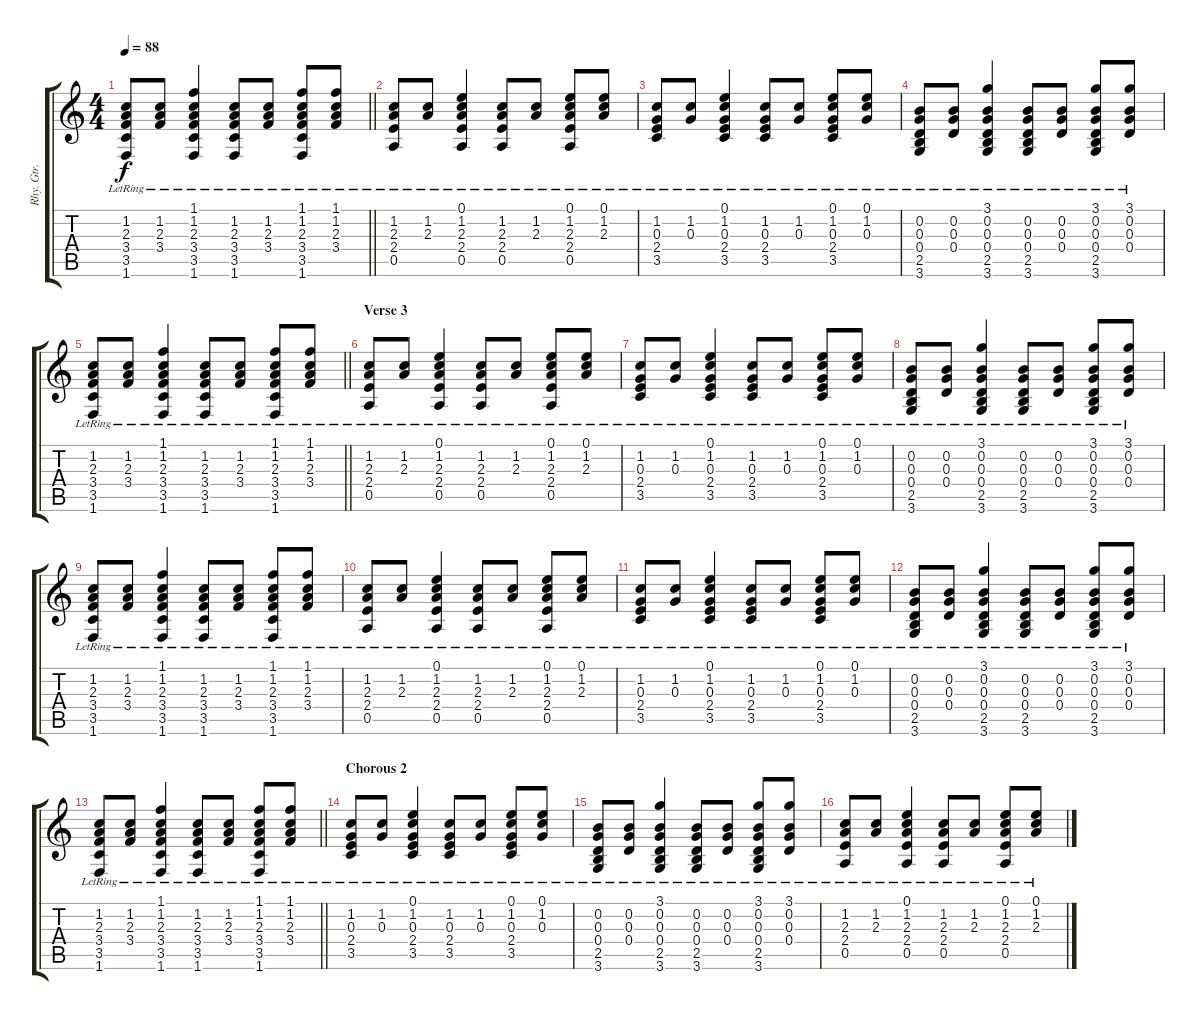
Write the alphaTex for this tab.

\track ("Rhy. Gtr. 1" "Rhy. Gtr. ") {instrument acousticguitarsteel}
\staff {score tabs}
\tuning (E4 B3 G3 D3 A2 E2) {hide}
\ts (4 4)
\tempo 88
\clef g2
\barLineRight lightlight
\ks c
(1.2{lr} 2.3{lr} 3.4{lr} 3.5{lr} 1.6).8{dy f} (1.2{lr} 2.3{lr} 3.4).8 (1.1{lr} 1.2{lr} 2.3{lr} 3.4{lr} 3.5{lr} 1.6).4 (1.2{lr} 2.3{lr} 3.4{lr} 3.5{lr} 1.6).8 (1.2{lr} 2.3{lr} 3.4).8 (1.1{lr} 1.2{lr} 2.3{lr} 3.4{lr} 3.5{lr} 1.6).8 (1.1{lr} 1.2{lr} 2.3{lr} 3.4).8 |
\section ("" "")
(1.2{lr} 2.3{lr} 2.4{lr} 0.5{lr}).8 (1.2{lr} 2.3{lr}).8 (0.1{lr} 1.2{lr} 2.3{lr} 2.4{lr} 0.5{lr}).4 (1.2{lr} 2.3{lr} 2.4{lr} 0.5{lr}).8 (1.2{lr} 2.3{lr}).8 (0.1{lr} 1.2{lr} 2.3{lr} 2.4{lr} 0.5{lr}).8 (0.1{lr} 1.2{lr} 2.3{lr}).8 |
(1.2{lr} 0.3{lr} 2.4{lr} 3.5{lr}).8 (1.2{lr} 0.3{lr}).8 (0.1{lr} 1.2{lr} 0.3{lr} 2.4{lr} 3.5{lr}).4 (1.2{lr} 0.3{lr} 2.4{lr} 3.5{lr}).8 (1.2{lr} 0.3{lr}).8 (0.1{lr} 1.2{lr} 0.3{lr} 2.4{lr} 3.5{lr}).8 (0.1{lr} 1.2{lr} 0.3{lr}).8 |
(0.2{lr} 0.3{lr} 0.4{lr} 2.5{lr} 3.6).8 (0.2{lr} 0.3{lr} 0.4).8 (3.1{lr} 0.2{lr} 0.3{lr} 0.4{lr} 2.5{lr} 3.6).4 (0.2{lr} 0.3{lr} 0.4{lr} 2.5{lr} 3.6).8 (0.2{lr} 0.3{lr} 0.4).8 (3.1{lr} 0.2{lr} 0.3{lr} 0.4{lr} 2.5{lr} 3.6).8 (3.1{lr} 0.2{lr} 0.3{lr} 0.4).8 |
\barLineRight lightlight
(1.2{lr} 2.3{lr} 3.4{lr} 3.5{lr} 1.6).8 (1.2{lr} 2.3{lr} 3.4).8 (1.1{lr} 1.2{lr} 2.3{lr} 3.4{lr} 3.5{lr} 1.6).4 (1.2{lr} 2.3{lr} 3.4{lr} 3.5{lr} 1.6).8 (1.2{lr} 2.3{lr} 3.4).8 (1.1{lr} 1.2{lr} 2.3{lr} 3.4{lr} 3.5{lr} 1.6).8 (1.1{lr} 1.2{lr} 2.3{lr} 3.4).8 |
\section ("" "Verse 3")
(1.2{lr} 2.3{lr} 2.4{lr} 0.5{lr}).8 (1.2{lr} 2.3{lr}).8 (0.1{lr} 1.2{lr} 2.3{lr} 2.4{lr} 0.5{lr}).4 (1.2{lr} 2.3{lr} 2.4{lr} 0.5{lr}).8 (1.2{lr} 2.3{lr}).8 (0.1{lr} 1.2{lr} 2.3{lr} 2.4{lr} 0.5{lr}).8 (0.1{lr} 1.2{lr} 2.3{lr}).8 |
(1.2{lr} 0.3{lr} 2.4{lr} 3.5{lr}).8 (1.2{lr} 0.3{lr}).8 (0.1{lr} 1.2{lr} 0.3{lr} 2.4{lr} 3.5{lr}).4 (1.2{lr} 0.3{lr} 2.4{lr} 3.5{lr}).8 (1.2{lr} 0.3{lr}).8 (0.1{lr} 1.2{lr} 0.3{lr} 2.4{lr} 3.5{lr}).8 (0.1{lr} 1.2{lr} 0.3{lr}).8 |
(0.2{lr} 0.3{lr} 0.4{lr} 2.5{lr} 3.6).8 (0.2{lr} 0.3{lr} 0.4).8 (3.1{lr} 0.2{lr} 0.3{lr} 0.4{lr} 2.5{lr} 3.6).4 (0.2{lr} 0.3{lr} 0.4{lr} 2.5{lr} 3.6).8 (0.2{lr} 0.3{lr} 0.4).8 (3.1{lr} 0.2{lr} 0.3{lr} 0.4{lr} 2.5{lr} 3.6).8 (3.1{lr} 0.2{lr} 0.3{lr} 0.4).8 |
(1.2{lr} 2.3{lr} 3.4{lr} 3.5{lr} 1.6).8 (1.2{lr} 2.3{lr} 3.4).8 (1.1{lr} 1.2{lr} 2.3{lr} 3.4{lr} 3.5{lr} 1.6).4 (1.2{lr} 2.3{lr} 3.4{lr} 3.5{lr} 1.6).8 (1.2{lr} 2.3{lr} 3.4).8 (1.1{lr} 1.2{lr} 2.3{lr} 3.4{lr} 3.5{lr} 1.6).8 (1.1{lr} 1.2{lr} 2.3{lr} 3.4).8 |
(1.2{lr} 2.3{lr} 2.4{lr} 0.5{lr}).8 (1.2{lr} 2.3{lr}).8 (0.1{lr} 1.2{lr} 2.3{lr} 2.4{lr} 0.5{lr}).4 (1.2{lr} 2.3{lr} 2.4{lr} 0.5{lr}).8 (1.2{lr} 2.3{lr}).8 (0.1{lr} 1.2{lr} 2.3{lr} 2.4{lr} 0.5{lr}).8 (0.1{lr} 1.2{lr} 2.3{lr}).8 |
(1.2{lr} 0.3{lr} 2.4{lr} 3.5{lr}).8 (1.2{lr} 0.3{lr}).8 (0.1{lr} 1.2{lr} 0.3{lr} 2.4{lr} 3.5{lr}).4 (1.2{lr} 0.3{lr} 2.4{lr} 3.5{lr}).8 (1.2{lr} 0.3{lr}).8 (0.1{lr} 1.2{lr} 0.3{lr} 2.4{lr} 3.5{lr}).8 (0.1{lr} 1.2{lr} 0.3{lr}).8 |
(0.2{lr} 0.3{lr} 0.4{lr} 2.5{lr} 3.6).8 (0.2{lr} 0.3{lr} 0.4).8 (3.1{lr} 0.2{lr} 0.3{lr} 0.4{lr} 2.5{lr} 3.6).4 (0.2{lr} 0.3{lr} 0.4{lr} 2.5{lr} 3.6).8 (0.2{lr} 0.3{lr} 0.4).8 (3.1{lr} 0.2{lr} 0.3{lr} 0.4{lr} 2.5{lr} 3.6).8 (3.1{lr} 0.2{lr} 0.3{lr} 0.4).8 |
\barLineRight lightlight
(1.2{lr} 2.3{lr} 3.4{lr} 3.5{lr} 1.6).8 (1.2{lr} 2.3{lr} 3.4).8 (1.1{lr} 1.2{lr} 2.3{lr} 3.4{lr} 3.5{lr} 1.6).4 (1.2{lr} 2.3{lr} 3.4{lr} 3.5{lr} 1.6).8 (1.2{lr} 2.3{lr} 3.4).8 (1.1{lr} 1.2{lr} 2.3{lr} 3.4{lr} 3.5{lr} 1.6).8 (1.1{lr} 1.2{lr} 2.3{lr} 3.4).8 |
\section ("" "Chorous 2")
(1.2{lr} 0.3{lr} 2.4{lr} 3.5{lr}).8 (1.2{lr} 0.3{lr}).8 (0.1{lr} 1.2{lr} 0.3{lr} 2.4{lr} 3.5{lr}).4 (1.2{lr} 0.3{lr} 2.4{lr} 3.5{lr}).8 (1.2{lr} 0.3{lr}).8 (0.1{lr} 1.2{lr} 0.3{lr} 2.4{lr} 3.5{lr}).8 (0.1{lr} 1.2{lr} 0.3{lr}).8 |
(0.2{lr} 0.3{lr} 0.4{lr} 2.5{lr} 3.6).8 (0.2{lr} 0.3{lr} 0.4).8 (3.1{lr} 0.2{lr} 0.3{lr} 0.4{lr} 2.5{lr} 3.6).4 (0.2{lr} 0.3{lr} 0.4{lr} 2.5{lr} 3.6).8 (0.2{lr} 0.3{lr} 0.4).8 (3.1{lr} 0.2{lr} 0.3{lr} 0.4{lr} 2.5{lr} 3.6).8 (3.1{lr} 0.2{lr} 0.3{lr} 0.4).8 |
(1.2{lr} 2.3{lr} 2.4{lr} 0.5{lr}).8 (1.2{lr} 2.3{lr}).8 (0.1{lr} 1.2{lr} 2.3{lr} 2.4{lr} 0.5{lr}).4 (1.2{lr} 2.3{lr} 2.4{lr} 0.5{lr}).8 (1.2{lr} 2.3{lr}).8 (0.1{lr} 1.2{lr} 2.3{lr} 2.4{lr} 0.5{lr}).8 (0.1{lr} 1.2{lr} 2.3{lr}).8
